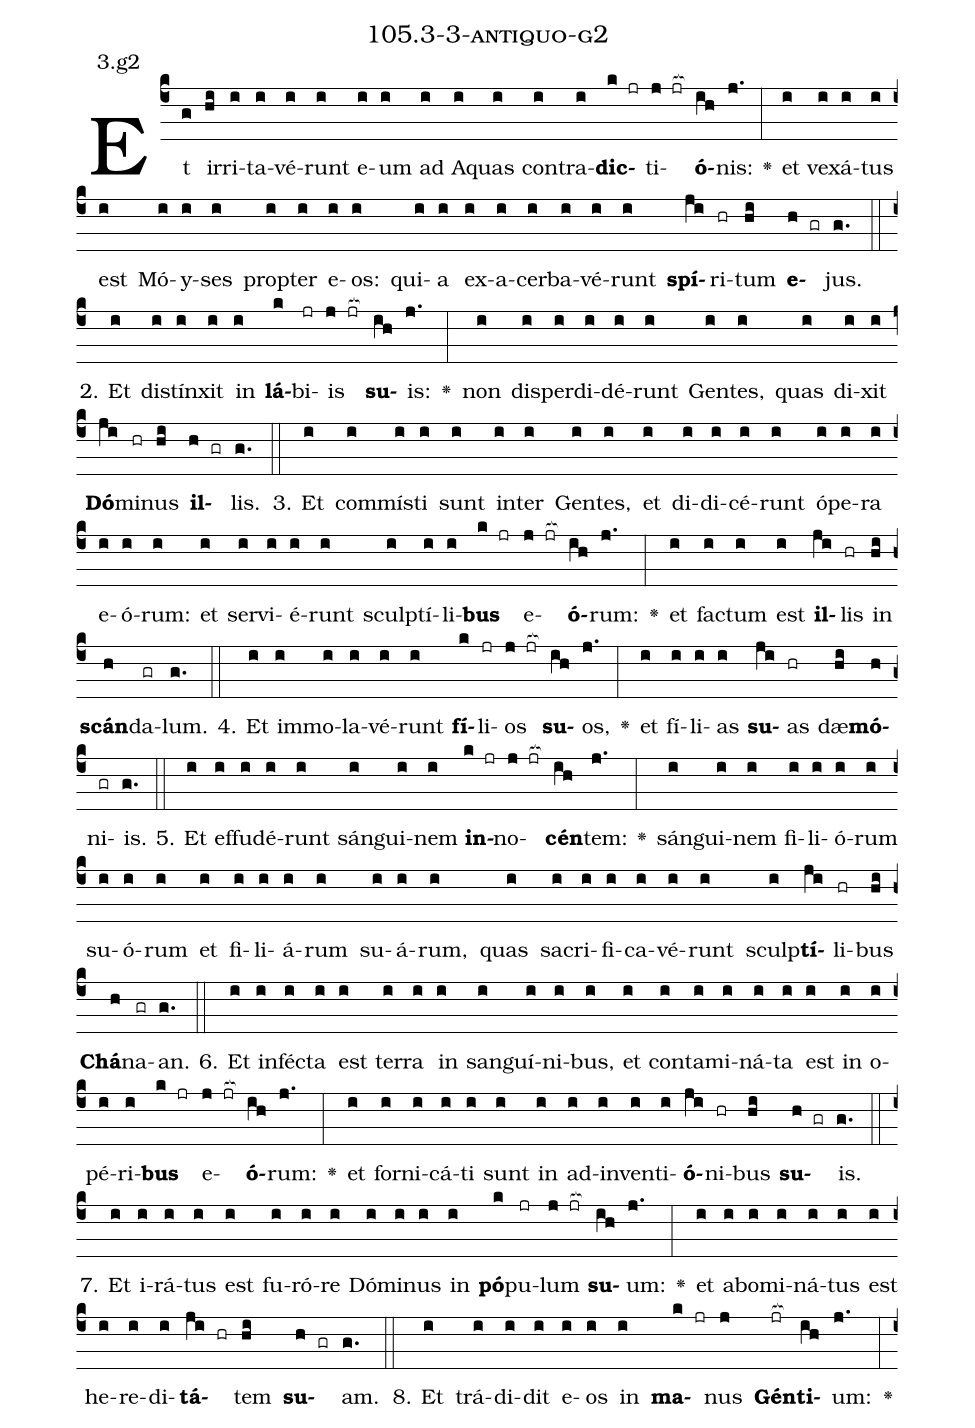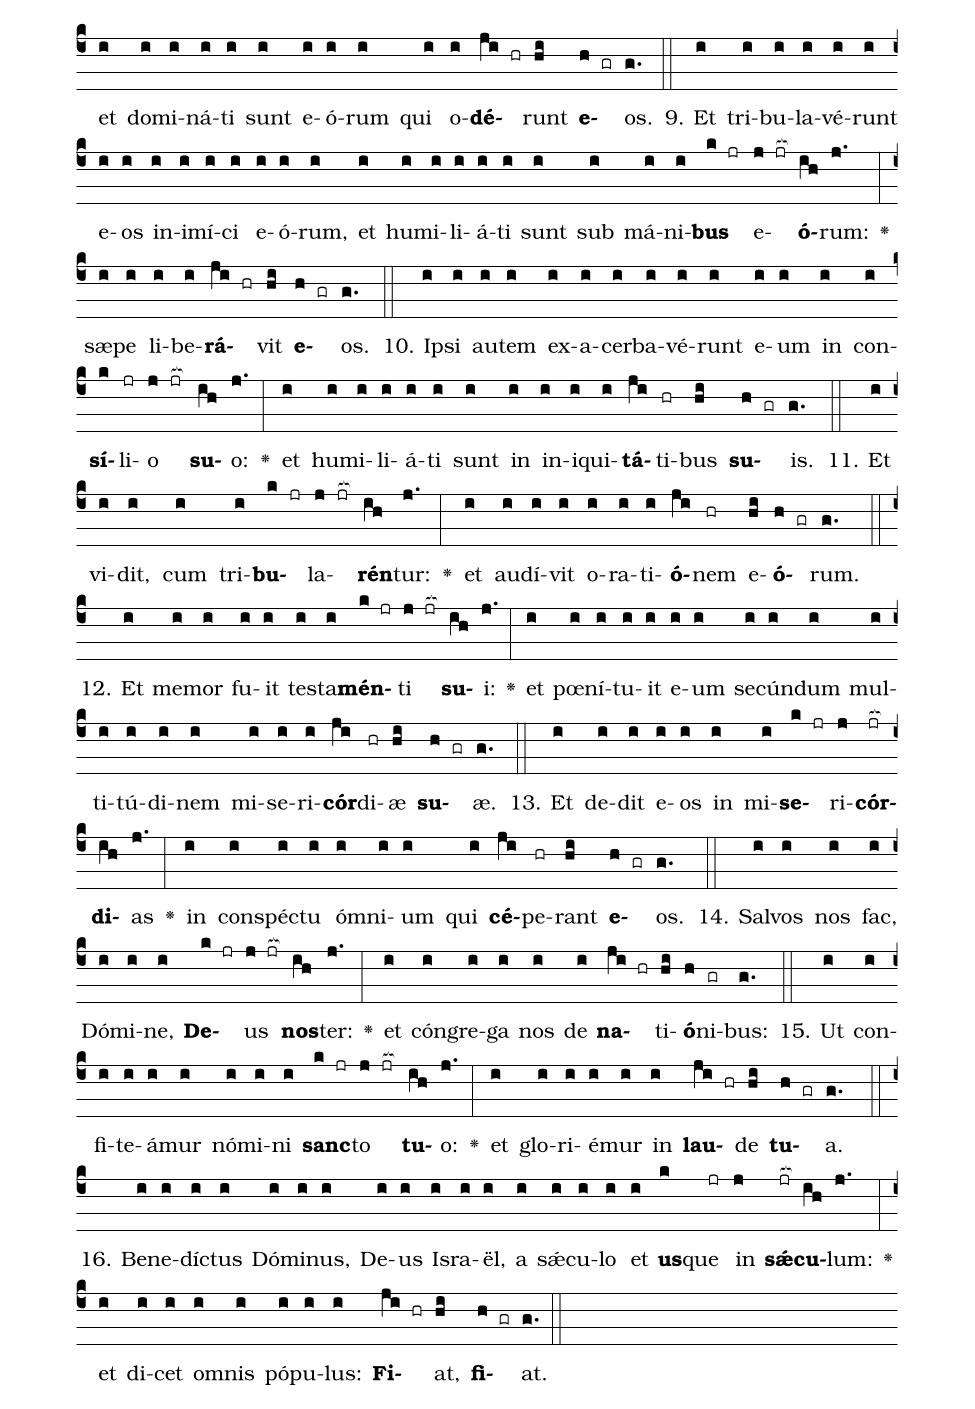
name: 105.3-3-antiquo-g2;
annotation: 3.g2;
%%
(c4)Et(g) ir(hi)ri(i)ta(i)vé(i)runt(i) e(i)um(i) ad(i) A(i)quas(i) con(i)tra(i)<b>dic</b>(k jr)ti(j jr[ocb:1{])<b>ó</b>(ih[ocb:0}])nis:(j.) <v>\greheightstar</v>(:) et(i) ve(i)xá(i)tus(i) est(i) Mó(i)y(i)ses(i) prop(i)ter(i) e(i)os:(i) qui(i)a(i) ex(i)a(i)cer(i)ba(i)vé(i)runt(i) <b>spí</b>(ji)ri(hr)tum(hi) <b>e</b>(h gr)jus.(g.) (::)
2. Et(i) di(i)stín(i)xit(i) in(i) <b>lá</b>(k)bi(jr)is(j jr[ocb:1{]) <b>su</b>(ih[ocb:0}])is:(j.) <v>\greheightstar</v>(:) non(i) dis(i)per(i)di(i)dé(i)runt(i) Gen(i)tes,(i) quas(i) di(i)xit(i) <b>Dó</b>(ji)mi(hr)nus(hi) <b>il</b>(h gr)lis.(g.) (::)
3. Et(i) com(i)mís(i)ti(i) sunt(i) in(i)ter(i) Gen(i)tes,(i) et(i) di(i)di(i)cé(i)runt(i) ó(i)pe(i)ra(i) e(i)ó(i)rum:(i) et(i) ser(i)vi(i)é(i)runt(i) sculp(i)tí(i)li(i)<b>bus</b>(k jr) e(j jr[ocb:1{])<b>ó</b>(ih[ocb:0}])rum:(j.) <v>\greheightstar</v>(:) et(i) fac(i)tum(i) est(i) <b>il</b>(ji)lis(hr) in(hi) <b>scán</b>(h)da(gr)lum.(g.) (::)
4. Et(i) im(i)mo(i)la(i)vé(i)runt(i) <b>fí</b>(k)li(jr)os(j jr[ocb:1{]) <b>su</b>(ih[ocb:0}])os,(j.) <v>\greheightstar</v>(:) et(i) fí(i)li(i)as(i) <b>su</b>(ji)as(hr) dæ(hi)<b>mó</b>(h)ni(gr)is.(g.) (::)
5. Et(i) ef(i)fu(i)dé(i)runt(i) sán(i)gui(i)nem(i) <b>in</b>(k jr)no(j jr[ocb:1{])<b>cén</b>(ih[ocb:0}])tem:(j.) <v>\greheightstar</v>(:) sán(i)gui(i)nem(i) fi(i)li(i)ó(i)rum(i) su(i)ó(i)rum(i) et(i) fi(i)li(i)á(i)rum(i) su(i)á(i)rum,(i) quas(i) sa(i)cri(i)fi(i)ca(i)vé(i)runt(i) sculp(i)<b>tí</b>(ji)li(hr)bus(hi) <b>Chá</b>(h)na(gr)an.(g.) (::)
6. Et(i) in(i)féc(i)ta(i) est(i) ter(i)ra(i) in(i) san(i)guí(i)ni(i)bus,(i) et(i) con(i)ta(i)mi(i)ná(i)ta(i) est(i) in(i) o(i)pé(i)ri(i)<b>bus</b>(k jr) e(j jr[ocb:1{])<b>ó</b>(ih[ocb:0}])rum:(j.) <v>\greheightstar</v>(:) et(i) for(i)ni(i)cá(i)ti(i) sunt(i) in(i) ad(i)in(i)ven(i)ti(i)<b>ó</b>(ji)ni(hr)bus(hi) <b>su</b>(h gr)is.(g.) (::)
7. Et(i) i(i)rá(i)tus(i) est(i) fu(i)ró(i)re(i) Dó(i)mi(i)nus(i) in(i) <b>pó</b>(k)pu(jr)lum(j jr[ocb:1{]) <b>su</b>(ih[ocb:0}])um:(j.) <v>\greheightstar</v>(:) et(i) ab(i)o(i)mi(i)ná(i)tus(i) est(i) he(i)re(i)di(i)<b>tá</b>(ji hr)tem(hi) <b>su</b>(h gr)am.(g.) (::)
8. Et(i) trá(i)di(i)dit(i) e(i)os(i) in(i) <b>ma</b>(k jr)nus(j) <b>Gén</b>(jr[ocb:1{])<b>ti</b>(ih[ocb:0}])um:(j.) <v>\greheightstar</v>(:) et(i) do(i)mi(i)ná(i)ti(i) sunt(i) e(i)ó(i)rum(i) qui(i) o(i)<b>dé</b>(ji hr)runt(hi) <b>e</b>(h gr)os.(g.) (::)
9. Et(i) tri(i)bu(i)la(i)vé(i)runt(i) e(i)os(i) in(i)i(i)mí(i)ci(i) e(i)ó(i)rum,(i) et(i) hu(i)mi(i)li(i)á(i)ti(i) sunt(i) sub(i) má(i)ni(i)<b>bus</b>(k jr) e(j jr[ocb:1{])<b>ó</b>(ih[ocb:0}])rum:(j.) <v>\greheightstar</v>(:) sæ(i)pe(i) li(i)be(i)<b>rá</b>(ji hr)vit(hi) <b>e</b>(h gr)os.(g.) (::)
10. Ip(i)si(i) au(i)tem(i) ex(i)a(i)cer(i)ba(i)vé(i)runt(i) e(i)um(i) in(i) con(i)<b>sí</b>(k)li(jr)o(j jr[ocb:1{]) <b>su</b>(ih[ocb:0}])o:(j.) <v>\greheightstar</v>(:) et(i) hu(i)mi(i)li(i)á(i)ti(i) sunt(i) in(i) in(i)i(i)qui(i)<b>tá</b>(ji)ti(hr)bus(hi) <b>su</b>(h gr)is.(g.) (::)
11. Et(i) vi(i)dit,(i) cum(i) tri(i)<b>bu</b>(k jr)la(j jr[ocb:1{])<b>rén</b>(ih[ocb:0}])tur:(j.) <v>\greheightstar</v>(:) et(i) au(i)dí(i)vit(i) o(i)ra(i)ti(i)<b>ó</b>(ji)nem(hr) e(hi)<b>ó</b>(h gr)rum.(g.) (::)
12. Et(i) me(i)mor(i) fu(i)it(i) tes(i)ta(i)<b>mén</b>(k jr)ti(j jr[ocb:1{]) <b>su</b>(ih[ocb:0}])i:(j.) <v>\greheightstar</v>(:) et(i) pœ(i)ní(i)tu(i)it(i) e(i)um(i) se(i)cún(i)dum(i) mul(i)ti(i)tú(i)di(i)nem(i) mi(i)se(i)ri(i)<b>cór</b>(ji)di(hr)æ(hi) <b>su</b>(h gr)æ.(g.) (::)
13. Et(i) de(i)dit(i) e(i)os(i) in(i) mi(i)<b>se</b>(k jr)ri(j)<b>cór</b>(jr[ocb:1{])<b>di</b>(ih[ocb:0}])as(j.) <v>\greheightstar</v>(:) in(i) con(i)spéc(i)tu(i) óm(i)ni(i)um(i) qui(i) <b>cé</b>(ji)pe(hr)rant(hi) <b>e</b>(h gr)os.(g.) (::)
14. Sal(i)vos(i) nos(i) fac,(i) Dó(i)mi(i)ne,(i) <b>De</b>(k jr)us(j jr[ocb:1{]) <b>nos</b>(ih[ocb:0}])ter:(j.) <v>\greheightstar</v>(:) et(i) cón(i)gre(i)ga(i) nos(i) de(i) <b>na</b>(ji hr)ti(hi)<b>ó</b>(h)ni(gr)bus:(g.) (::)
15. Ut(i) con(i)fi(i)te(i)á(i)mur(i) nó(i)mi(i)ni(i) <b>sanc</b>(k jr)to(j jr[ocb:1{]) <b>tu</b>(ih[ocb:0}])o:(j.) <v>\greheightstar</v>(:) et(i) glo(i)ri(i)é(i)mur(i) in(i) <b>lau</b>(ji hr)de(hi) <b>tu</b>(h gr)a.(g.) (::)
16. Be(i)ne(i)díc(i)tus(i) Dó(i)mi(i)nus,(i) De(i)us(i) Is(i)ra(i)ël,(i) a(i) sǽ(i)cu(i)lo(i) et(i) <b>us</b>(k)que(jr) in(j) <b>sǽ</b>(jr[ocb:1{])<b>cu</b>(ih[ocb:0}])lum:(j.) <v>\greheightstar</v>(:) et(i) di(i)cet(i) om(i)nis(i) pó(i)pu(i)lus:(i) <b>Fi</b>(ji hr)at,(hi) <b>fi</b>(h gr)at.(g.) (::)
